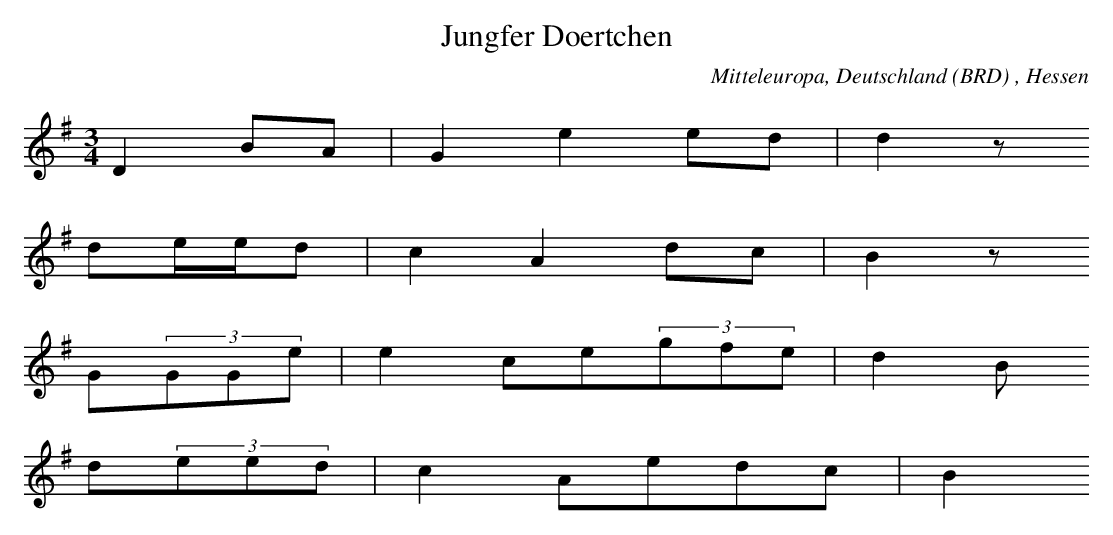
X:1
T: Jungfer Doertchen
O: Mitteleuropa, Deutschland (BRD) , Hessen
M: 3/4
L: 1/16
K: G
D4B2A2 | G4e4e2d2 | d4z2
d2eed2 | c4A4d2c2 | B4z2
G2(3G2G2e2 | e4c2e2(3g2f2e2 | d4B2
d2(3e2e2d2 | c4A2e2d2c2 | B4
